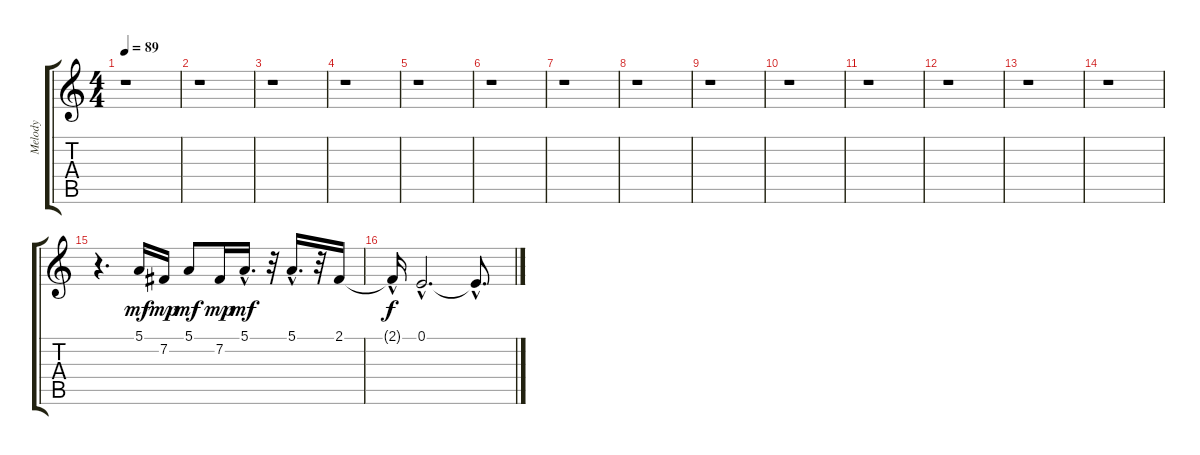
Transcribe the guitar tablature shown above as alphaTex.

\track ("Melody " "Melody ") {instrument stringensemble2}
\staff {score tabs}
\tuning (E4 B3 G3 D3 A2 E2) {hide}
\ts (4 4)
\tempo 89
\clef g2
\ks c
r.1{dy mf instrument stringensemble2} |
r.1 |
r.1 |
r.1 |
r.1 |
r.1 |
r.1 |
r.1 |
r.1 |
r.1 |
r.1 |
r.1 |
r.1 |
r.1 |
r.4{d} 5.1.16 7.2.16{dy mp} 5.1.8{dy mf} 7.2.16{dy mp} 5.1{hac}.16{d dy mf} r.32 5.1{hac}.16{d} r.32 2.1.16 |
2.1{hac t}.16{dy f} 0.1{hac}.2{d} 0.1{hac t}.8{d}
